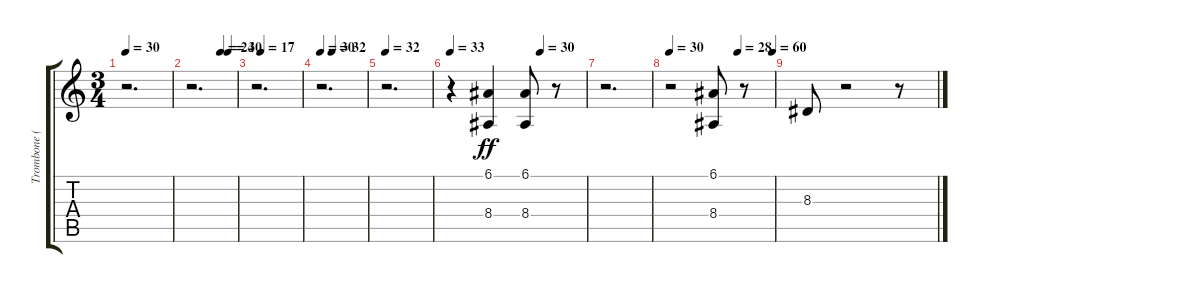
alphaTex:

\track ("Trombone (x2)" "Trombone (") {instrument trombone}
\staff {score tabs}
\tuning (E4 B3 G3 D3 A2 E2) {hide}
\ts (3 4)
\tempo 30
\clef g2
\ks c
r.2{d dy ff} |
\tempo (24 0.6527777777777778)
\tempo (30 0.8194444444444444)
r.2{d} |
\tempo (17 0.1111111111111111)
r.2{d} |
\tempo 30
\tempo (32 0.25)
r.2{d} |
\tempo 32
r.2{d} |
\tempo 33
\tempo (30 0.6666666666666666)
r.4 (6.1 8.4).4 (6.1 8.4).8 r.8 |
r.2{d} |
\tempo 30
\tempo (28 0.6527777777777778)
\tempo (60 0.9861111111111112)
r.2 (6.1 8.4).8 r.8 |
8.3.8 r.2 r.8
